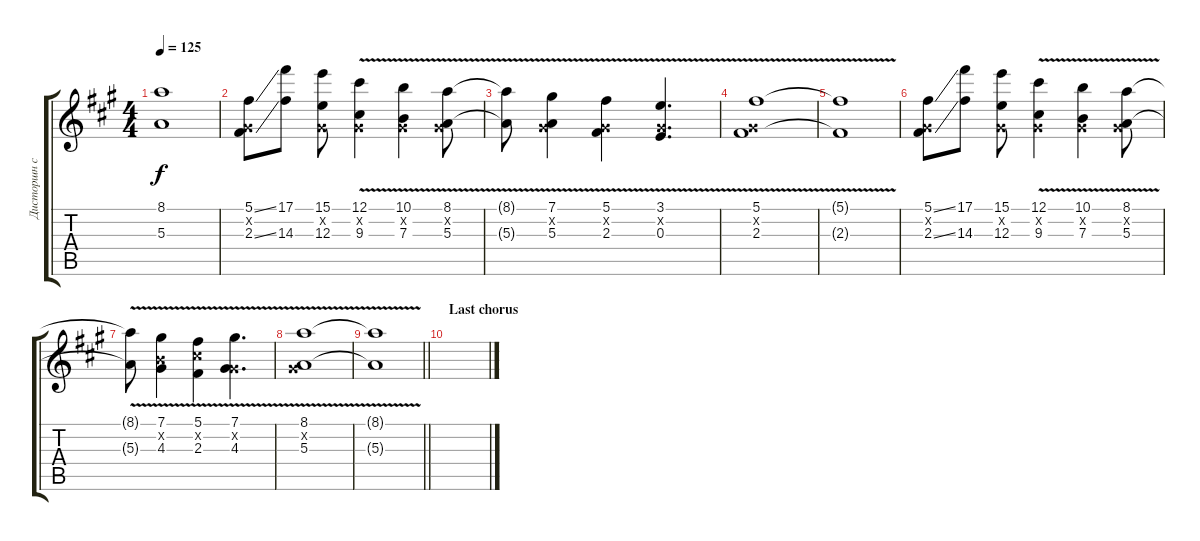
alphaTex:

\track ("Дисторшн соло" "Дисторшн с") {instrument overdrivenguitar}
\staff {score tabs}
\tuning (Db4 Ab3 E3 B2 Gb2 Db2) {hide}
\ts (4 4)
\tempo 125
\clef g2
\ks f#minor
(8.1{t} 5.3{t}).1{dy f} |
(5.1{ss} 0.2{x} 2.3{ss}).8 (17.1 14.3).8 (15.1 0.2{x} 12.3).8 (12.1{v} 0.2{x} 9.3{v}).4 (10.1{v} 0.2{x} 7.3{v}).4 (8.1{v} 0.2{x} 5.3{v}).8 |
(8.1{t} 5.3{t}).8 (7.1{v} 0.2{x} 5.3{v}).4 (5.1{v} 0.2{x} 2.3{v}).4 (3.1{v} 0.2{x} 0.3{v}).4{d} |
(5.1{v} 0.2{x} 2.3{v}).1 |
(5.1{t} 2.3{t}).1 |
(5.1{ss} 0.2{x} 2.3{ss}).8 (17.1 14.3).8 (15.1 0.2{x} 12.3).8 (12.1{v} 0.2{x} 9.3{v}).4 (10.1{v} 0.2{x} 7.3{v}).4 (8.1{v} 0.2{x} 5.3{v}).8 |
(8.1{t} 5.3{t}).8 (7.1{v} 3.2{x} 4.3{v}).4 (5.1{v} 5.2{x} 2.3{v}).4 (7.1{v} 0.2{x} 4.3{v}).4{d} |
(8.1 0.2{x} 5.3{v}).1 |
\barLineRight lightlight
(8.1{t} 5.3{t}).1 |
\section ("" "Last chorus")
